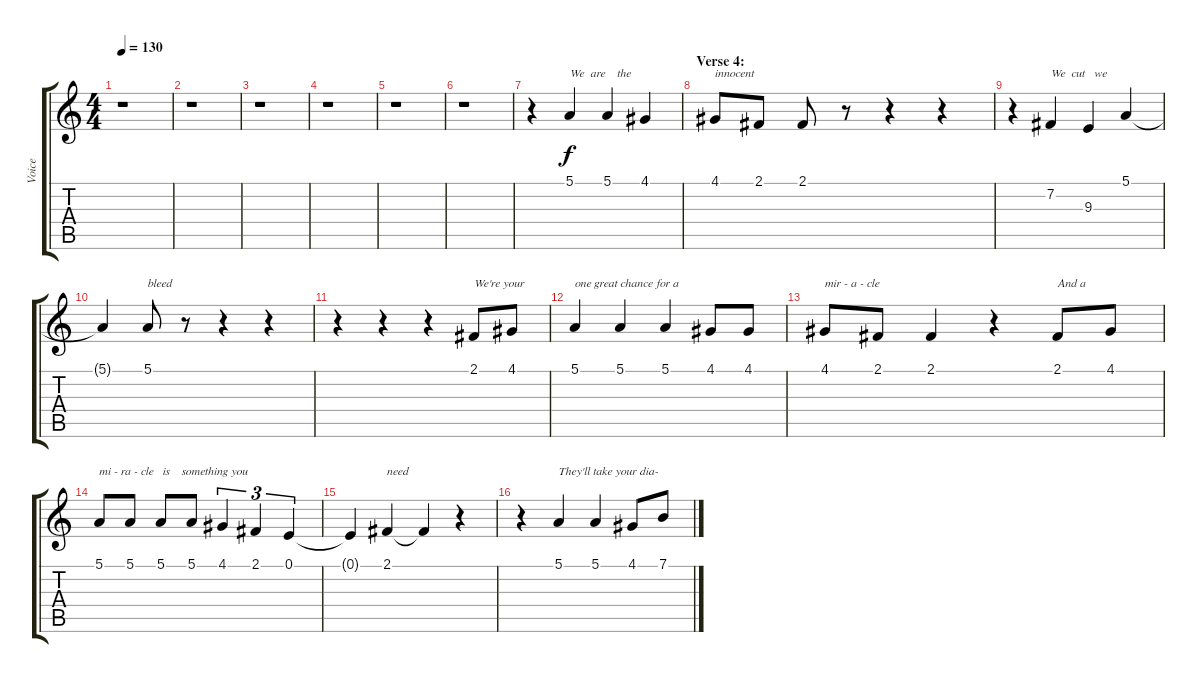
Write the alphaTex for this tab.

\track ("Voice" "Voice") {instrument oboe}
\staff {score tabs}
\tuning (E4 B3 G3 D3 A2 E2) {hide}
\ts (4 4)
\tempo 130
\clef g2
\ks c
r.1{dy f} |
r.1 |
r.1 |
r.1 |
r.1 |
r.1 |
r.4 5.1.4{txt "We  are    the"} 5.1.4 4.1.4 |
\section ("" "Verse 4:")
4.1.8{txt "innocent"} 2.1.8 2.1.8 r.8 r.4 r.4 |
r.4 7.2.4{txt "We  cut   we"} 9.3.4 5.1.4 |
5.1{t}.4 5.1.8{txt "bleed"} r.8 r.4 r.4 |
r.4 r.4 r.4 2.1.8{txt "We're your"} 4.1.8 |
5.1.4{txt "one great chance for a"} 5.1.4 5.1.4 4.1.8 4.1.8 |
4.1.8{txt "mir - a - cle"} 2.1.8 2.1.4 r.4 2.1.8{txt "And a"} 4.1.8 |
5.1.8{txt "mi - ra - cle   is    something you"} 5.1.8 5.1.8 5.1.8 4.1.4{tu (3 2)} 2.1.4{tu (3 2)} 0.1.4{tu (3 2)} |
0.1{t}.4 2.1.4{txt "need"} 2.1{t}.4 r.4 |
r.4 5.1.4{txt "They'll take your dia-"} 5.1.4 4.1.8 7.1.8
